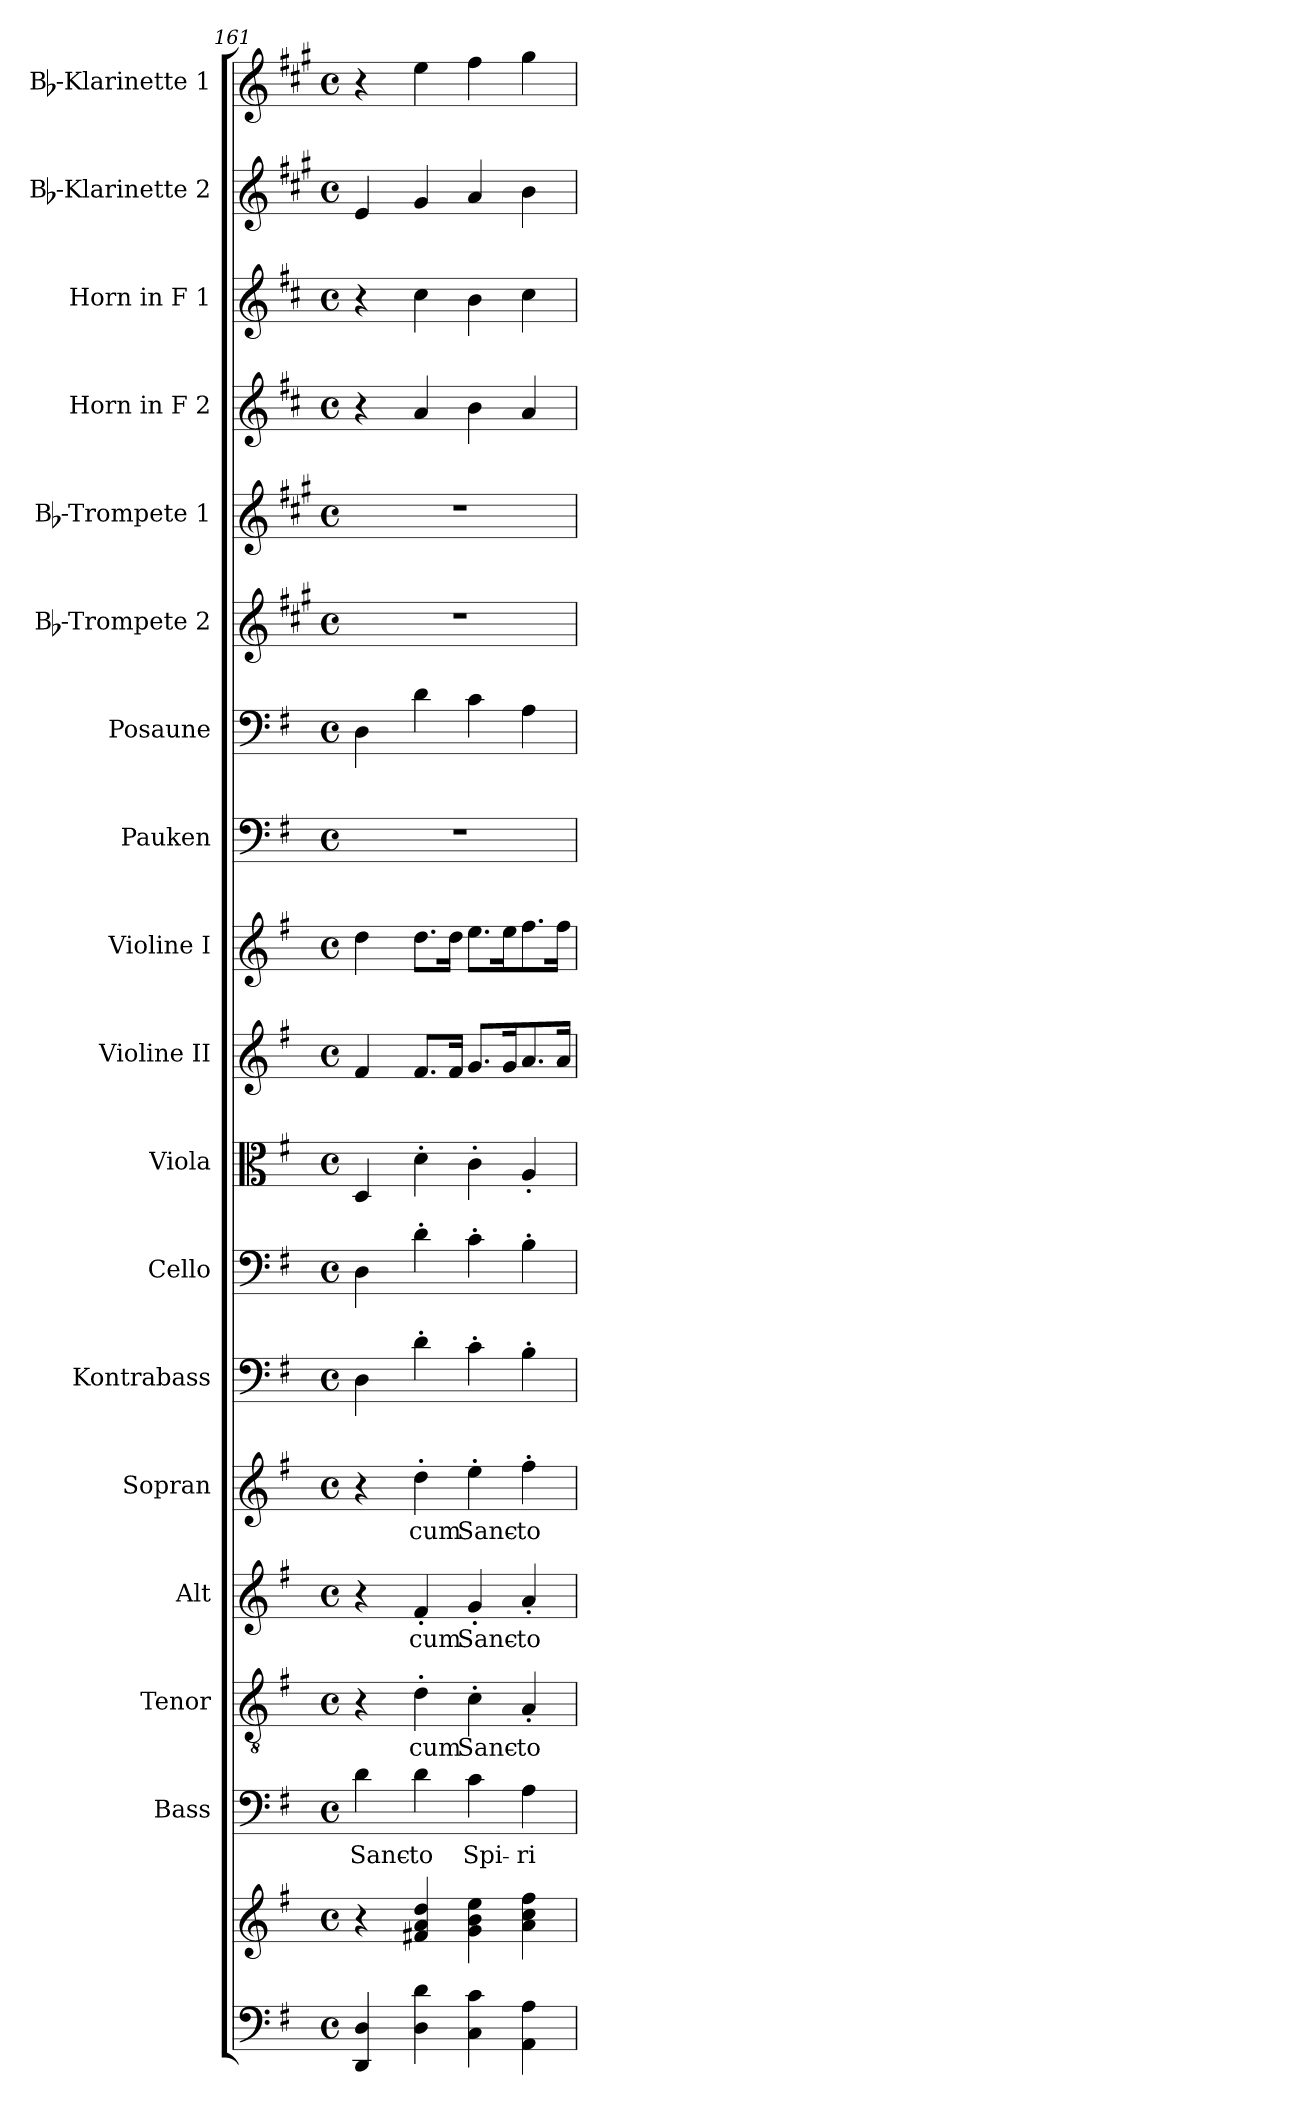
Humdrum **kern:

**kern	**kern	**kern	**text	**kern	**text	**kern	**text	**kern	**text	**kern	**kern	**kern	**kern	**kern	**kern	**kern	**kern	**kern	**kern	**kern	**kern	**kern
*part18	*part18	*part17	*part17	*part16	*part16	*part15	*part15	*part14	*part14	*part13	*part12	*part11	*part10	*part9	*part8	*part7	*part6	*part5	*part4	*part3	*part2	*part1
*staff19	*staff18	*staff17	*staff17	*staff16	*staff16	*staff15	*staff15	*staff14	*staff14	*staff13	*staff12	*staff11	*staff10	*staff9	*staff8	*staff7	*staff6	*staff5	*staff4	*staff3	*staff2	*staff1
*	*	*I"Bass	*	*I"Tenor	*	*I"Alt	*	*I"Sopran	*	*I"Kontrabass	*I"Cello	*I"Viola	*I"Violine II	*I"Violine I	*I"Pauken	*I"Posaune	*I"Bb-Trompete 2	*I"Bb-Trompete 1	*I"Horn in F 2	*I"Horn in F 1	*I"Bb-Klarinette 2	*I"Bb-Klarinette 1
*	*	*I'B.	*	*I'T.	*	*I'A.	*	*I'S.	*	*I'Kb.	*	*I'Vla.	*I'Vl. II	*I'Vl. I	*I'Pk.	*I'Pos.	*I'Bb Trp. 2	*I'Bb Trp. 1	*	*	*I'Bb Kl. 2	*I'Bb Kl. 1
*clefF4	*clefG2	*clefF4	*	*clefGv2	*	*clefG2	*	*clefG2	*	*clefF4	*clefF4	*clefC3	*clefG2	*clefG2	*clefF4	*clefF4	*clefG2	*clefG2	*clefG2	*clefG2	*clefG2	*clefG2
*	*	*	*	*	*	*	*	*	*	*ITrd7c12	*	*	*	*	*	*	*ITrd1c2	*ITrd1c2	*ITrd4c7	*ITrd4c7	*ITrd1c2	*ITrd1c2
*k[f#]	*k[f#]	*k[f#]	*	*k[f#]	*	*k[f#]	*	*k[f#]	*	*k[f#]	*k[f#]	*k[f#]	*k[f#]	*k[f#]	*k[f#]	*k[f#]	*k[f#]	*k[f#]	*k[f#]	*k[f#]	*k[f#]	*k[f#]
*G:	*G:	*G:	*	*G:	*	*G:	*	*G:	*	*G:	*G:	*G:	*G:	*G:	*G:	*G:	*G:	*G:	*G:	*G:	*G:	*G:
*M4/4	*M4/4	*M4/4	*	*M4/4	*	*M4/4	*	*M4/4	*	*M4/4	*M4/4	*M4/4	*M4/4	*M4/4	*M4/4	*M4/4	*M4/4	*M4/4	*M4/4	*M4/4	*M4/4	*M4/4
*met(c)	*met(c)	*met(c)	*	*met(c)	*	*met(c)	*	*met(c)	*	*met(c)	*met(c)	*met(c)	*met(c)	*met(c)	*met(c)	*met(c)	*met(c)	*met(c)	*met(c)	*met(c)	*met(c)	*met(c)
=161	=161	=161	=161	=161	=161	=161	=161	=161	=161	=161	=161	=161	=161	=161	=161	=161	=161	=161	=161	=161	=161	=161
!	!	!	!LO:LY:b	!	!	!	!	!	!	!	!	!	!	!	!	!	!	!	!	!	!	!
4DD/ 4D/	4r	4d\	Sanc-	4r	.	4r	.	4r	.	4DD\	4D\	4D/	4f#/	4dd\	1r	4D\	1r	1r	4r	4r	4d/	4r
!	!	!	!LO:LY:b	!	!LO:LY:b	!	!LO:LY:b	!	!LO:LY:b	!	!	!	!	!	!	!	!	!	!	!	!	!
4D\ 4d\	4f#X/ 4a/ 4dd/	4d\	-to	4d'>\	cum	4f#'</	cum	4dd'>\	cum	4D'>\	4d'>\	4d'>\	8.f#/L	8.dd\L	.	4d\	.	.	4d/	4f#\	4f#/	4dd\
.	.	.	.	.	.	.	.	.	.	.	.	.	16f#/Jk	16dd\Jk	.	.	.	.	.	.	.	.
!	!	!	!LO:LY:b	!	!LO:LY:b	!	!LO:LY:b	!	!LO:LY:b	!	!	!	!	!	!	!	!	!	!	!	!	!
4C\ 4c\	4g\ 4b\ 4ee\	4c\	Spi-	4c'>\	Sanc-	4g'</	Sanc-	4ee'>\	Sanc-	4C'>\	4c'>\	4c'>\	8.g/L	8.ee\L	.	4c\	.	.	4e\	4e\	4g/	4ee\
.	.	.	.	.	.	.	.	.	.	.	.	.	16g/k	16ee\k	.	.	.	.	.	.	.	.
!	!	!	!LO:LY:b	!	!LO:LY:b	!	!LO:LY:b	!	!LO:LY:b	!	!	!	!	!	!	!	!	!	!	!	!	!
4AA\ 4A\	4a\ 4cc\ 4ff#\	4A\	-ri-	4A'</	-to	4a'</	-to	4ff#'>\	-to	4BB'>\	4B'>\	4A'</	8.a/	8.ff#\	.	4A\	.	.	4d/	4f#\	4a\	4ff#\
.	.	.	.	.	.	.	.	.	.	.	.	.	16a/Jk	16ff#\Jk	.	.	.	.	.	.	.	.
=	=	=	=	=	=	=	=	=	=	=	=	=	=	=	=	=	=	=	=	=	=	=
*-	*-	*-	*-	*-	*-	*-	*-	*-	*-	*-	*-	*-	*-	*-	*-	*-	*-	*-	*-	*-	*-	*-
